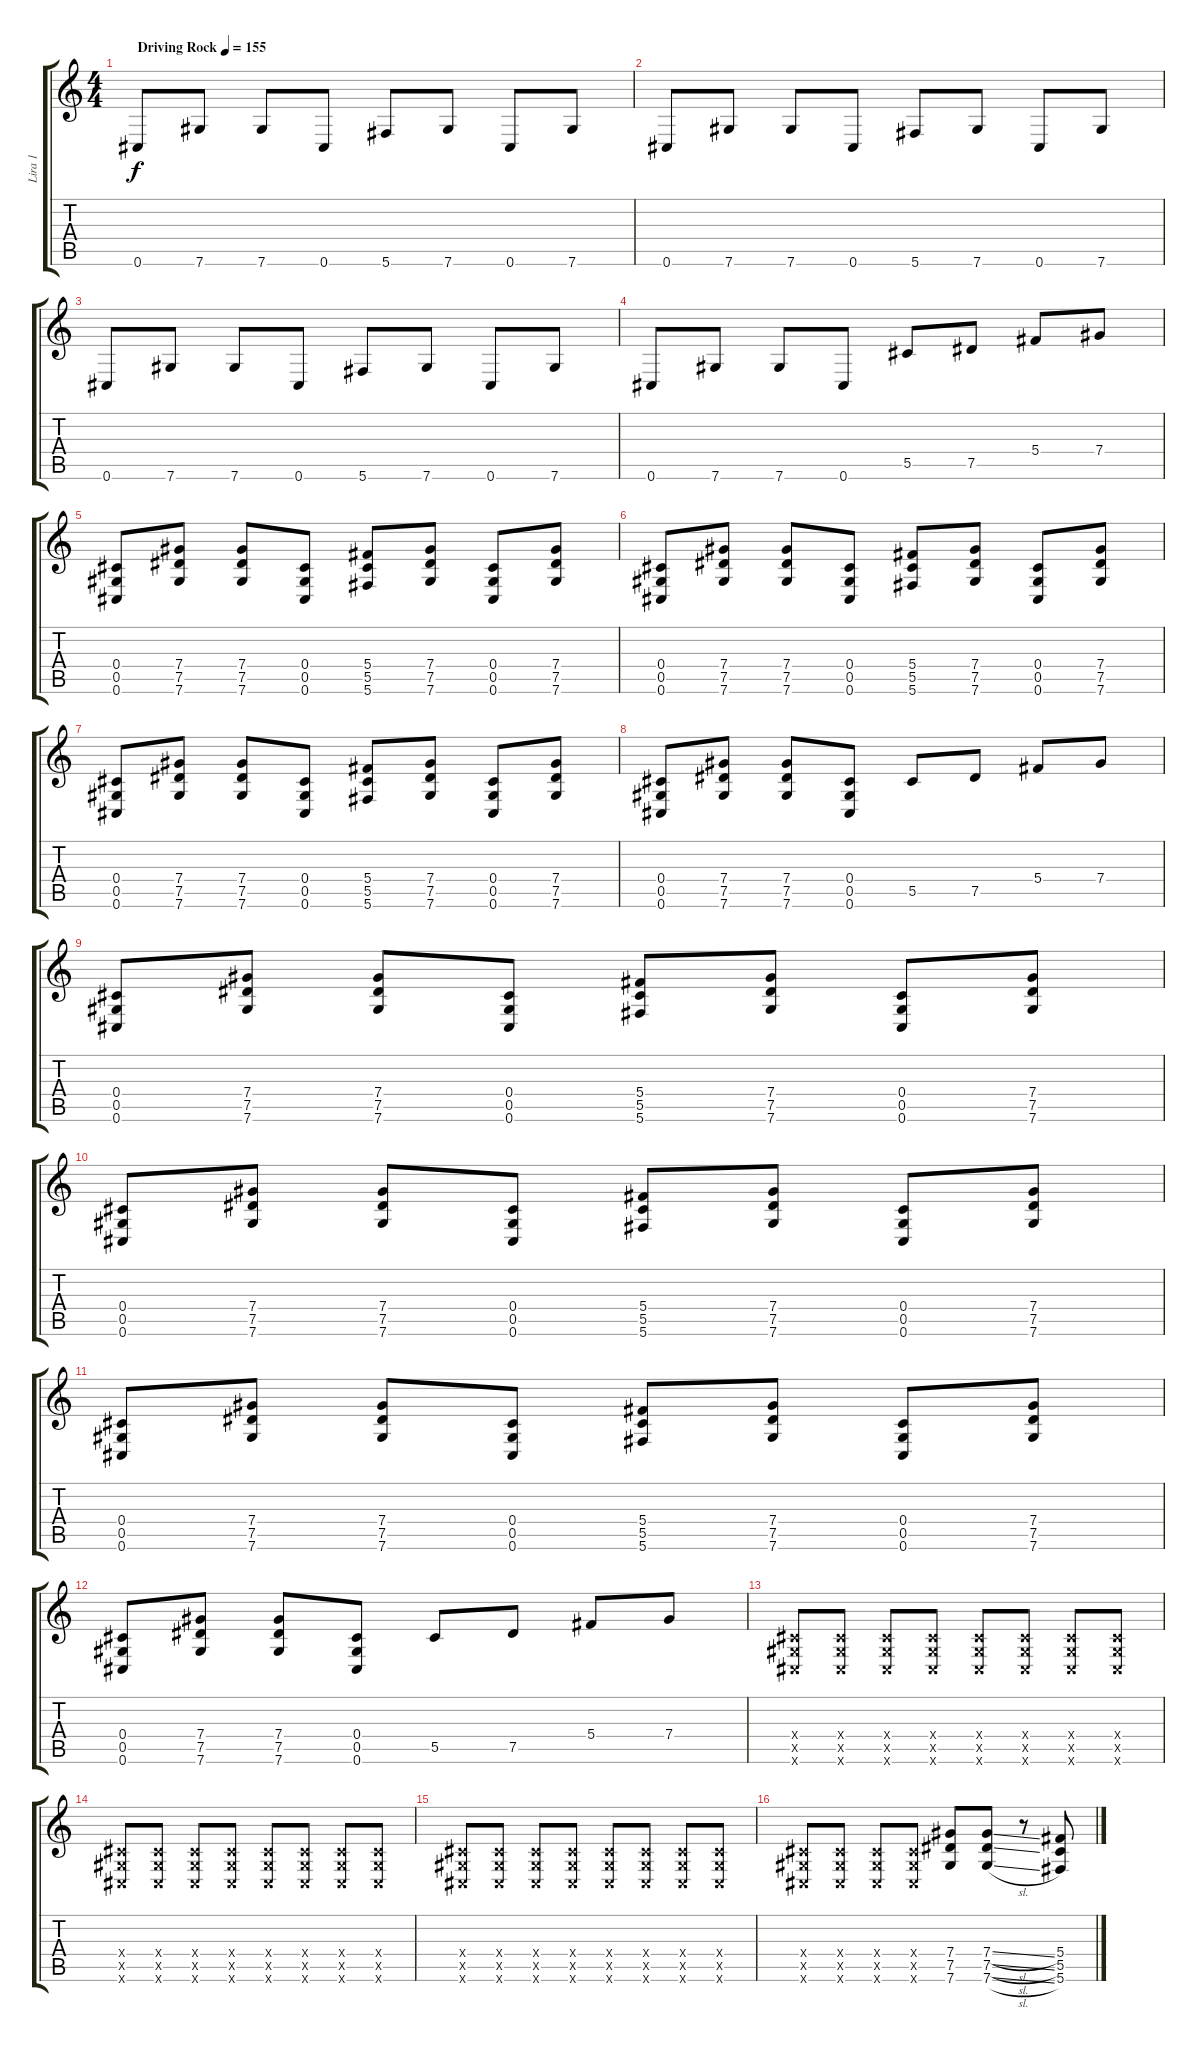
\track ("Lira 1" "Lira 1") {instrument distortionguitar}
\staff {score tabs}
\tuning (Eb4 Bb3 Gb3 Db3 Ab2 Db2) {hide}
\ts (4 4)
\tempo (155 "Driving Rock")
\clef g2
\ks c
0.6.8{dy f instrument distortionguitar} 7.6.8 7.6.8 0.6.8 5.6.8 7.6.8 0.6.8 7.6.8 |
0.6.8 7.6.8 7.6.8 0.6.8 5.6.8 7.6.8 0.6.8 7.6.8 |
0.6.8 7.6.8 7.6.8 0.6.8 5.6.8 7.6.8 0.6.8 7.6.8 |
0.6.8 7.6.8 7.6.8 0.6.8 5.5.8 7.5.8 5.4.8 7.4.8 |
(0.4 0.5 0.6).8 (7.4 7.5 7.6).8 (7.4 7.5 7.6).8 (0.4 0.5 0.6).8 (5.4 5.5 5.6).8 (7.4 7.5 7.6).8 (0.4 0.5 0.6).8 (7.4 7.5 7.6).8 |
(0.4 0.5 0.6).8 (7.4 7.5 7.6).8 (7.4 7.5 7.6).8 (0.4 0.5 0.6).8 (5.4 5.5 5.6).8 (7.4 7.5 7.6).8 (0.4 0.5 0.6).8 (7.4 7.5 7.6).8 |
(0.4 0.5 0.6).8 (7.4 7.5 7.6).8 (7.4 7.5 7.6).8 (0.4 0.5 0.6).8 (5.4 5.5 5.6).8 (7.4 7.5 7.6).8 (0.4 0.5 0.6).8 (7.4 7.5 7.6).8 |
(0.4 0.5 0.6).8 (7.4 7.5 7.6).8 (7.4 7.5 7.6).8 (0.4 0.5 0.6).8 5.5.8 7.5.8 5.4.8 7.4.8 |
(0.4 0.5 0.6).8 (7.4 7.5 7.6).8 (7.4 7.5 7.6).8 (0.4 0.5 0.6).8 (5.4 5.5 5.6).8 (7.4 7.5 7.6).8 (0.4 0.5 0.6).8 (7.4 7.5 7.6).8 |
(0.4 0.5 0.6).8 (7.4 7.5 7.6).8 (7.4 7.5 7.6).8 (0.4 0.5 0.6).8 (5.4 5.5 5.6).8 (7.4 7.5 7.6).8 (0.4 0.5 0.6).8 (7.4 7.5 7.6).8 |
(0.4 0.5 0.6).8 (7.4 7.5 7.6).8 (7.4 7.5 7.6).8 (0.4 0.5 0.6).8 (5.4 5.5 5.6).8 (7.4 7.5 7.6).8 (0.4 0.5 0.6).8 (7.4 7.5 7.6).8 |
(0.4 0.5 0.6).8 (7.4 7.5 7.6).8 (7.4 7.5 7.6).8 (0.4 0.5 0.6).8 5.5.8 7.5.8 5.4.8 7.4.8 |
(0.4{x} 0.5{x} 0.6{x}).8 (0.4{x} 0.5{x} 0.6{x}).8 (0.4{x} 0.5{x} 0.6{x}).8 (0.4{x} 0.5{x} 0.6{x}).8 (0.4{x} 0.5{x} 0.6{x}).8 (0.4{x} 0.5{x} 0.6{x}).8 (0.4{x} 0.5{x} 0.6{x}).8 (0.4{x} 0.5{x} 0.6{x}).8 |
(0.4{x} 0.5{x} 0.6{x}).8 (0.4{x} 0.5{x} 0.6{x}).8 (0.4{x} 0.5{x} 0.6{x}).8 (0.4{x} 0.5{x} 0.6{x}).8 (0.4{x} 0.5{x} 0.6{x}).8 (0.4{x} 0.5{x} 0.6{x}).8 (0.4{x} 0.5{x} 0.6{x}).8 (0.4{x} 0.5{x} 0.6{x}).8 |
(0.4{x} 0.5{x} 0.6{x}).8 (0.4{x} 0.5{x} 0.6{x}).8 (0.4{x} 0.5{x} 0.6{x}).8 (0.4{x} 0.5{x} 0.6{x}).8 (0.4{x} 0.5{x} 0.6{x}).8 (0.4{x} 0.5{x} 0.6{x}).8 (0.4{x} 0.5{x} 0.6{x}).8 (0.4{x} 0.5{x} 0.6{x}).8 |
(0.4{x} 0.5{x} 0.6{x}).8 (0.4{x} 0.5{x} 0.6{x}).8 (0.4{x} 0.5{x} 0.6{x}).8 (0.4{x} 0.5{x} 0.6{x}).8 (7.4 7.5 7.6).8 (7.4{sl} 7.5{sl} 7.6{sl}).8 r.8 (5.4 5.5 5.6).8
